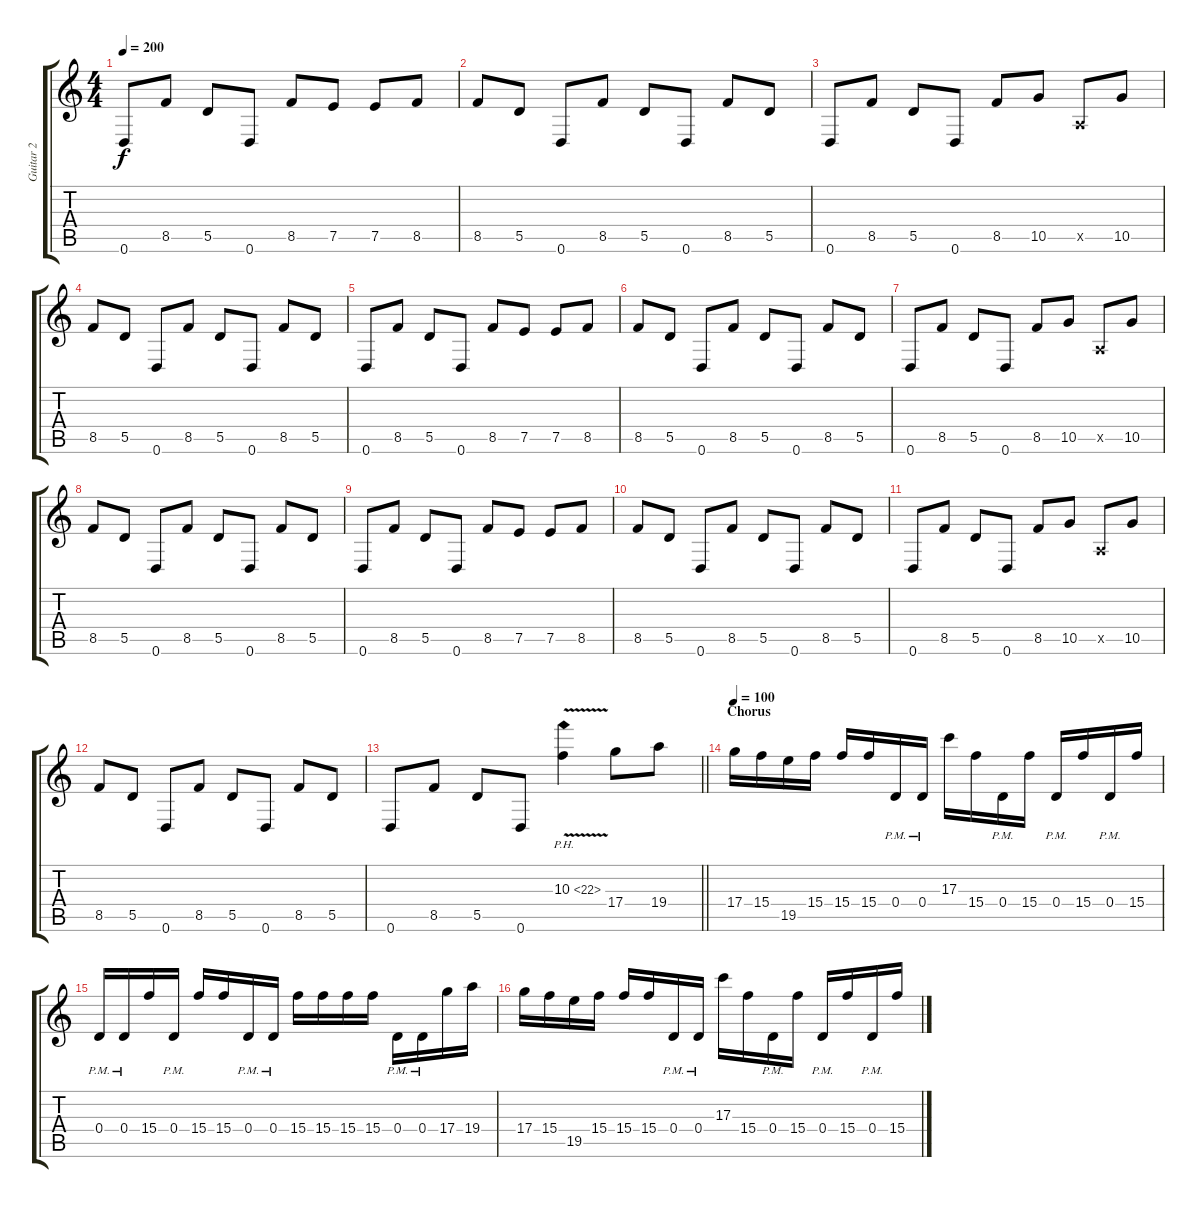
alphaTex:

\track ("Guitar 2" "Guitar 2") {instrument distortionguitar}
\staff {score tabs}
\tuning (E4 B3 G3 D3 A2 D2) {hide}
\ts (4 4)
\tempo 200
\clef g2
\ks c
0.6.8{dy f} 8.5.8 5.5.8 0.6.8 8.5.8 7.5.8 7.5.8 8.5.8 |
8.5.8 5.5.8 0.6.8 8.5.8 5.5.8 0.6.8 8.5.8 5.5.8 |
0.6.8 8.5.8 5.5.8 0.6.8 8.5.8 10.5.8 0.5{x}.8 10.5.8 |
8.5.8 5.5.8 0.6.8 8.5.8 5.5.8 0.6.8 8.5.8 5.5.8 |
0.6.8 8.5.8 5.5.8 0.6.8 8.5.8 7.5.8 7.5.8 8.5.8 |
8.5.8{balance 3} 5.5.8 0.6.8 8.5.8 5.5.8 0.6.8 8.5.8 5.5.8 |
0.6.8 8.5.8 5.5.8 0.6.8 8.5.8 10.5.8 0.5{x}.8 10.5.8 |
8.5.8 5.5.8 0.6.8 8.5.8 5.5.8 0.6.8 8.5.8 5.5.8 |
0.6.8 8.5.8 5.5.8 0.6.8 8.5.8 7.5.8 7.5.8 8.5.8 |
8.5.8 5.5.8 0.6.8 8.5.8 5.5.8 0.6.8 8.5.8 5.5.8 |
0.6.8 8.5.8 5.5.8 0.6.8 8.5.8 10.5.8 0.5{x}.8 10.5.8 |
8.5.8 5.5.8 0.6.8 8.5.8 5.5.8 0.6.8 8.5.8 5.5.8 |
\barLineRight lightlight
0.6.8 8.5.8 5.5.8 0.6.8 10.3{ph 12 v}.4 17.4.8 19.4.8 |
\section ("" "Chorus")
\tempo 100
17.4.16 15.4.16 19.5.16 15.4.16 15.4.16 15.4.16 0.4{pm}.16 0.4{pm}.16 17.3.16 15.4.16 0.4{pm}.16 15.4.16 0.4{pm}.16 15.4.16 0.4{pm}.16 15.4.16 |
0.4{pm}.16 0.4{pm}.16 15.4.16 0.4{pm}.16 15.4.16 15.4.16 0.4{pm}.16 0.4{pm}.16 15.4.16 15.4.16 15.4.16 15.4.16 0.4{pm}.16 0.4{pm}.16 17.4.16 19.4.16 |
17.4.16 15.4.16 19.5.16 15.4.16 15.4.16 15.4.16 0.4{pm}.16 0.4{pm}.16 17.3.16 15.4.16 0.4{pm}.16 15.4.16 0.4{pm}.16 15.4.16 0.4{pm}.16 15.4.16
